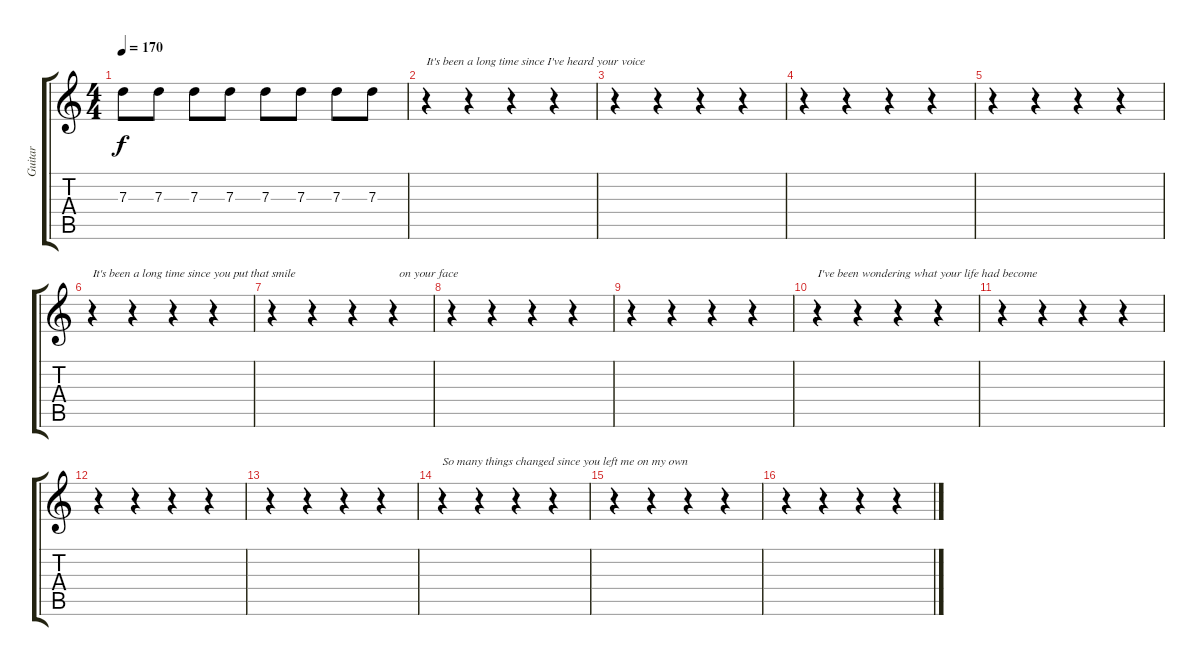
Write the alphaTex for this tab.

\track ("Guitar" "Guitar") {instrument distortionguitar}
\staff {score tabs}
\tuning (E4 B3 G3 D3 A2 E2) {hide}
\ts (4 4)
\tempo 170
\clef g2
\ks c
7.3.8{dy f} 7.3.8 7.3.8 7.3.8 7.3.8 7.3.8 7.3.8 7.3.8 |
r.4{txt "It's been a long time since I've heard your voice"} r.4 r.4 r.4 |
r.4 r.4 r.4 r.4 |
r.4 r.4 r.4 r.4 |
r.4 r.4 r.4 r.4 |
r.4{txt "It's been a long time since you put that smile"} r.4 r.4 r.4 |
r.4 r.4 r.4 r.4{txt "  on your face"} |
r.4 r.4 r.4 r.4 |
r.4 r.4 r.4 r.4 |
r.4{txt "I've been wondering what your life had become"} r.4 r.4 r.4 |
r.4 r.4 r.4 r.4 |
r.4 r.4 r.4 r.4 |
r.4 r.4 r.4 r.4 |
r.4{txt "So many things changed since you left me on my own"} r.4 r.4 r.4 |
r.4 r.4 r.4 r.4 |
r.4 r.4 r.4 r.4
